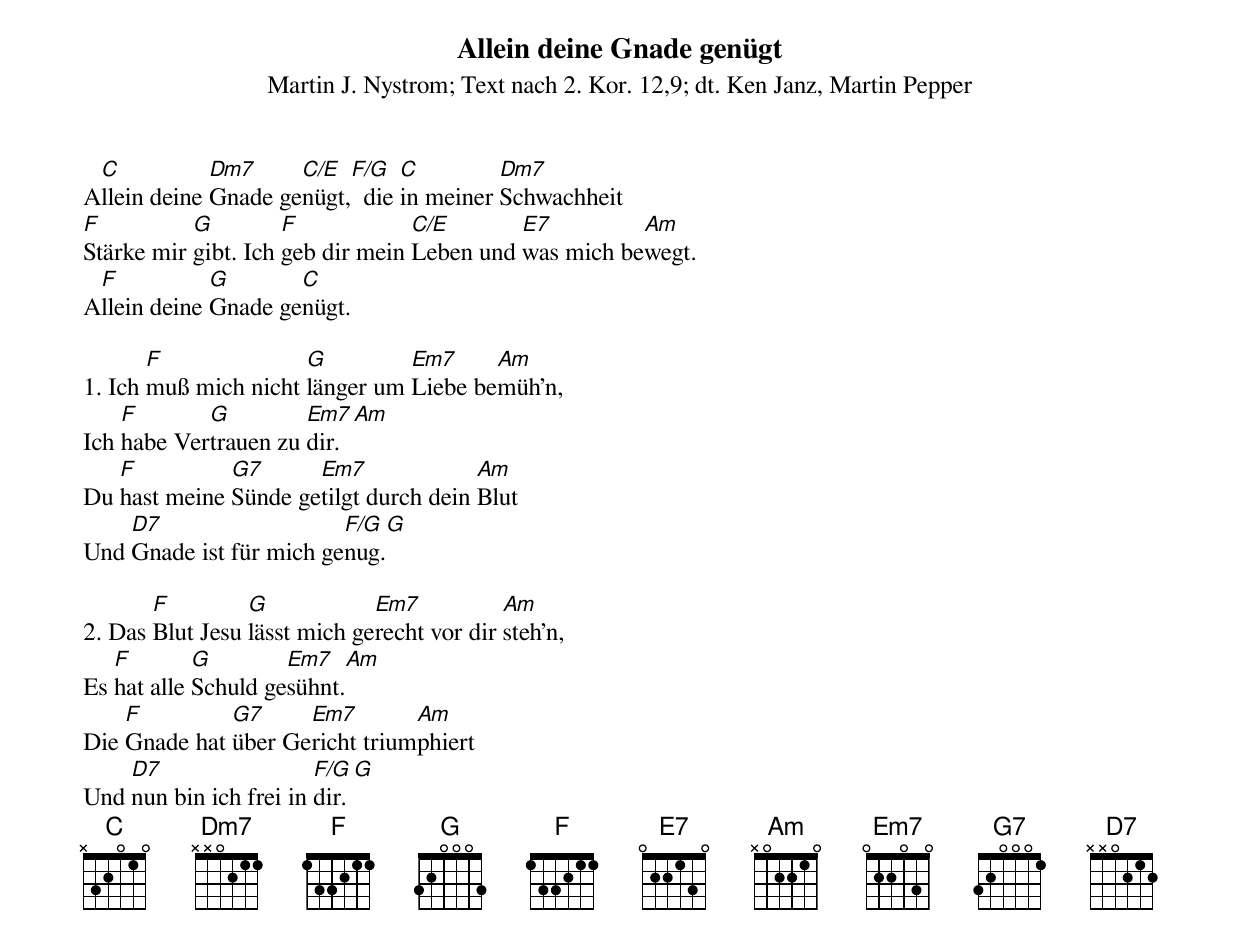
{title:Allein deine Gnade genügt}
{subtitle:Martin J. Nystrom; Text nach 2. Kor. 12,9; dt. Ken Janz, Martin Pepper}
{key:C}

A[C]llein deine [Dm7]Gnade ge[C/E]nügt,[F/G]  die [C]in meiner [Dm7]Schwachheit
[Fmaj]Stärke mir [G]gibt. Ich [F]geb dir mein [C/E]Leben und [E7]was mich be[Am]wegt.
A[F]llein deine [G]Gnade ge[C]nügt.

1. Ich [F]muß mich nicht [G]länger um [Em7]Liebe be[Am]müh'n,
Ich [F]habe Ver[G]trauen zu [Em7]dir.[Am]
Du [F]hast meine [G7]Sünde ge[Em7]tilgt durch dein [Am]Blut
Und [D7]Gnade ist für mich ge[F/G]nug.[G]

2. Das [F]Blut Jesu [G]lässt mich ge[Em7]recht vor dir [Am]steh'n,
Es [F]hat alle [G]Schuld ge[Em7]sühnt.[Am]
Die [F]Gnade hat [G7]über Ge[Em7]richt trium[Am]phiert
Und [D7]nun bin ich frei in [F/G]dir.[G]
